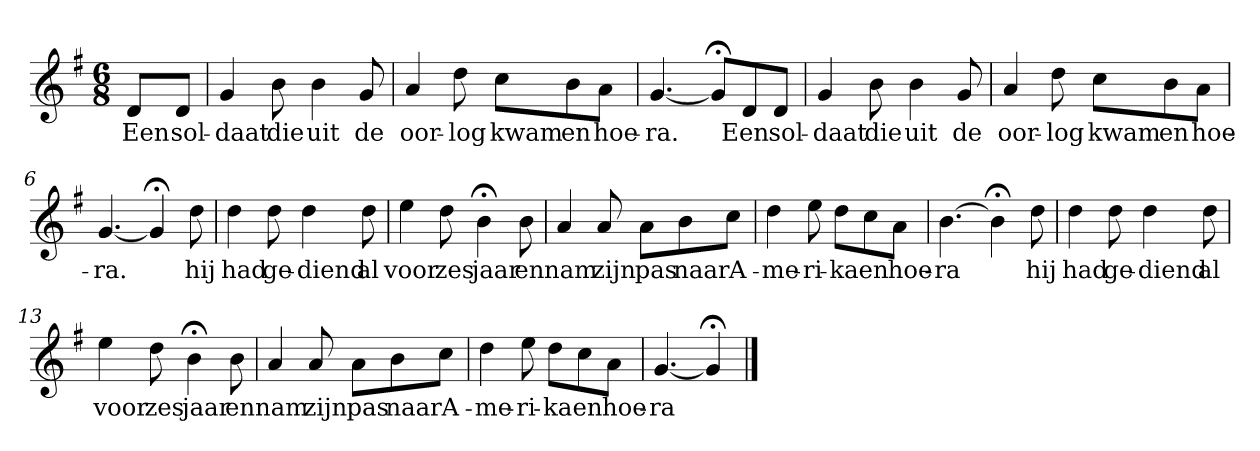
**kern	**text
*part1	*part1
*staff1	*staff1
*k[f#]	*
*G:	*
*M6/8	*
*MM120	*
=	=
8dL	Een
8dJ	sol-
=1	=1
4g	-daat
8b	die
4b	uit
8g	de
=2	=2
4a	oor-
8dd	-log
8ccL	kwam
8b	en
8aJ	hoe-
=3	=3
[4.g	-ra.
8g;<L]	.
8d	Een
8dJ	sol-
=4	=4
4g	-daat
8b	die
4b	uit
8g	de
=5	=5
4a	oor-
8dd	-log
8ccL	kwam
8b	en
8aJ	hoe-
=6	=6
[4.g	-ra.
4g;<]	.
8dd	hij
=7	=7
4dd	had
8dd	ge-
4dd	-diend
8dd	al
=8	=8
4ee	voor
8dd	zes
4b;<	jaar
8b	en
=9	=9
4a	nam
8a	zijn
8aL	pas
8b	naar
8ccJ	A-
=10	=10
4dd	-me-
8ee	-ri-
8ddL	-ka
8cc	en
8aJ	hoe-
=11	=11
[4.b	-ra
4b;<]	.
8dd	hij
=12	=12
4dd	had
8dd	ge-
4dd	-diend
8dd	al
=13	=13
4ee	voor
8dd	zes
4b;<	jaar
8b	en
=14	=14
4a	nam
8a	zijn
8aL	pas
8b	naar
8ccJ	A-
=15	=15
4dd	-me-
8ee	-ri-
8ddL	-ka
8cc	en
8aJ	hoe-
=16	=16
[4.g	-ra
4g;<]	.
==	==
*-	*-
